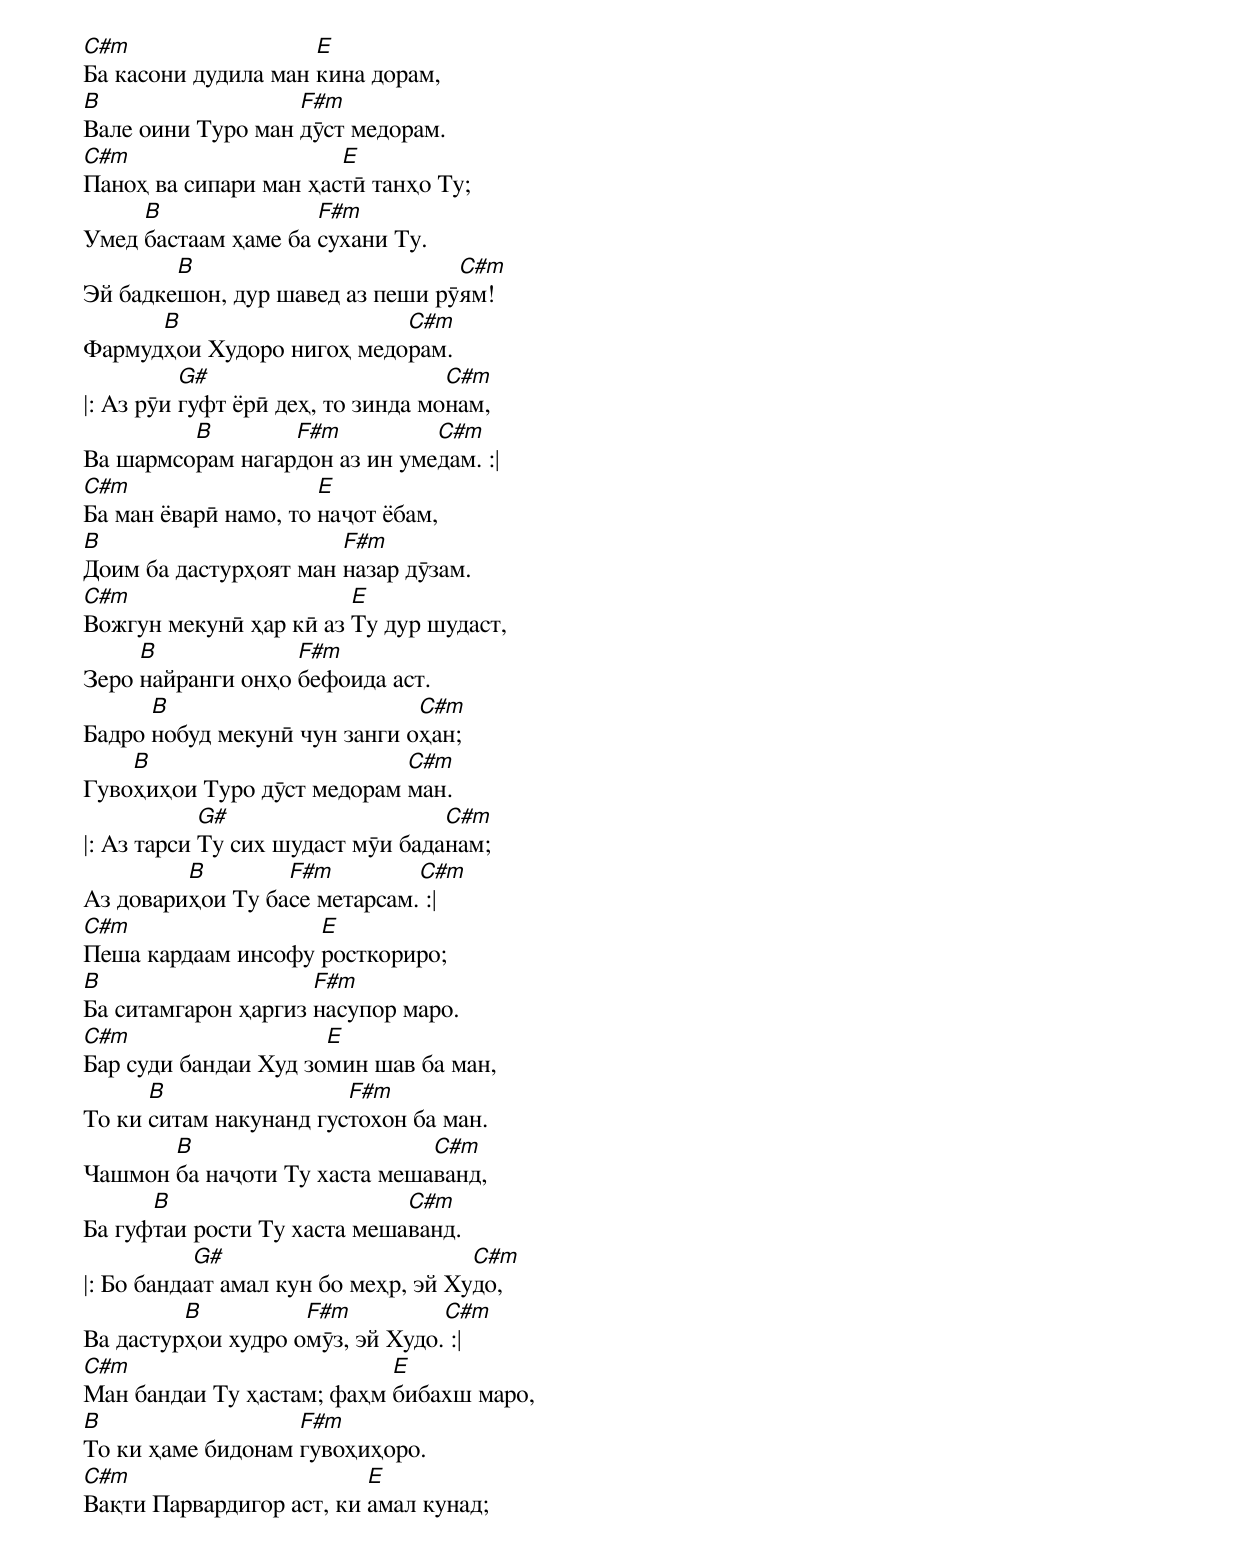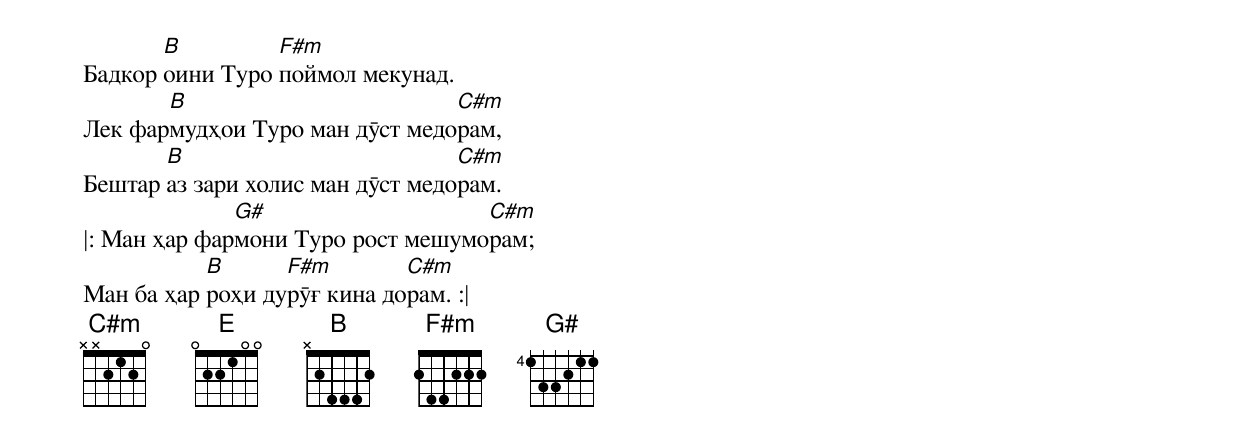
[C#m]Ба касони дудила ман [E]кина дорам,
[B]Вале оини Туро ман [F#m]дӯст медорам.
[C#m]Паноҳ ва сипари ман ҳас[E]тӣ танҳо Ту;
Умед [B]бастаам ҳаме ба [F#m]сухани Ту.
Эй бадке[B]шон, дур шавед аз пеши рӯ[C#m]ям!
Фармуд[B]ҳои Худоро нигоҳ медо[C#m]рам.
|: Аз рӯи [G#]гуфт ёрӣ деҳ, то зинда мо[C#m]нам,
Ва шармсо[B]рам нагар[F#m]дон аз ин уме[C#m]дам. :|
[C#m]Ба ман ёварӣ намо, то [E]наҷот ёбам,
[B]Доим ба дастурҳоят ман [F#m]назар дӯзам.
[C#m]Вожгун мекунӣ ҳар кӣ аз [E]Ту дур шудаст,
Зеро [B]найранги онҳо [F#m]бефоида аст.
Бадро [B]нобуд мекунӣ чун занги о[C#m]ҳан;
Гуво[B]ҳиҳои Туро дӯст медорам [C#m]ман.
|: Аз тарси [G#]Ту сих шудаст мӯи бада[C#m]нам;
Аз довари[B]ҳои Ту ба[F#m]се метарсам.[C#m] :|
[C#m]Пеша кардаам инсофу [E]росткориро;
[B]Ба ситамгарон ҳаргиз [F#m]насупор маро.
[C#m]Бар суди бандаи Худ зо[E]мин шав ба ман,
То ки [B]ситам накунанд гус[F#m]тохон ба ман.
Чашмон [B]ба наҷоти Ту хаста меша[C#m]ванд,
Ба гуф[B]таи рости Ту хаста меша[C#m]ванд.
|: Бо банда[G#]ат амал кун бо меҳр, эй Ху[C#m]до,
Ва дастур[B]ҳои худро о[F#m]мӯз, эй Худо.[C#m] :|
[C#m]Ман бандаи Ту ҳастам; фаҳм [E]бибахш маро,
[B]То ки ҳаме бидонам [F#m]гувоҳиҳоро.
[C#m]Вақти Парвардигор аст, ки [E]амал кунад;
Бадкор [B]оини Туро [F#m]поймол мекунад.
Лек фар[B]мудҳои Туро ман дӯст медо[C#m]рам,
Бештар [B]аз зари холис ман дӯст медо[C#m]рам.
|: Ман ҳар фар[G#]мони Туро рост мешумо[C#m]рам;
Ман ба ҳар [B]роҳи ду[F#m]рӯғ кина до[C#m]рам. :|
